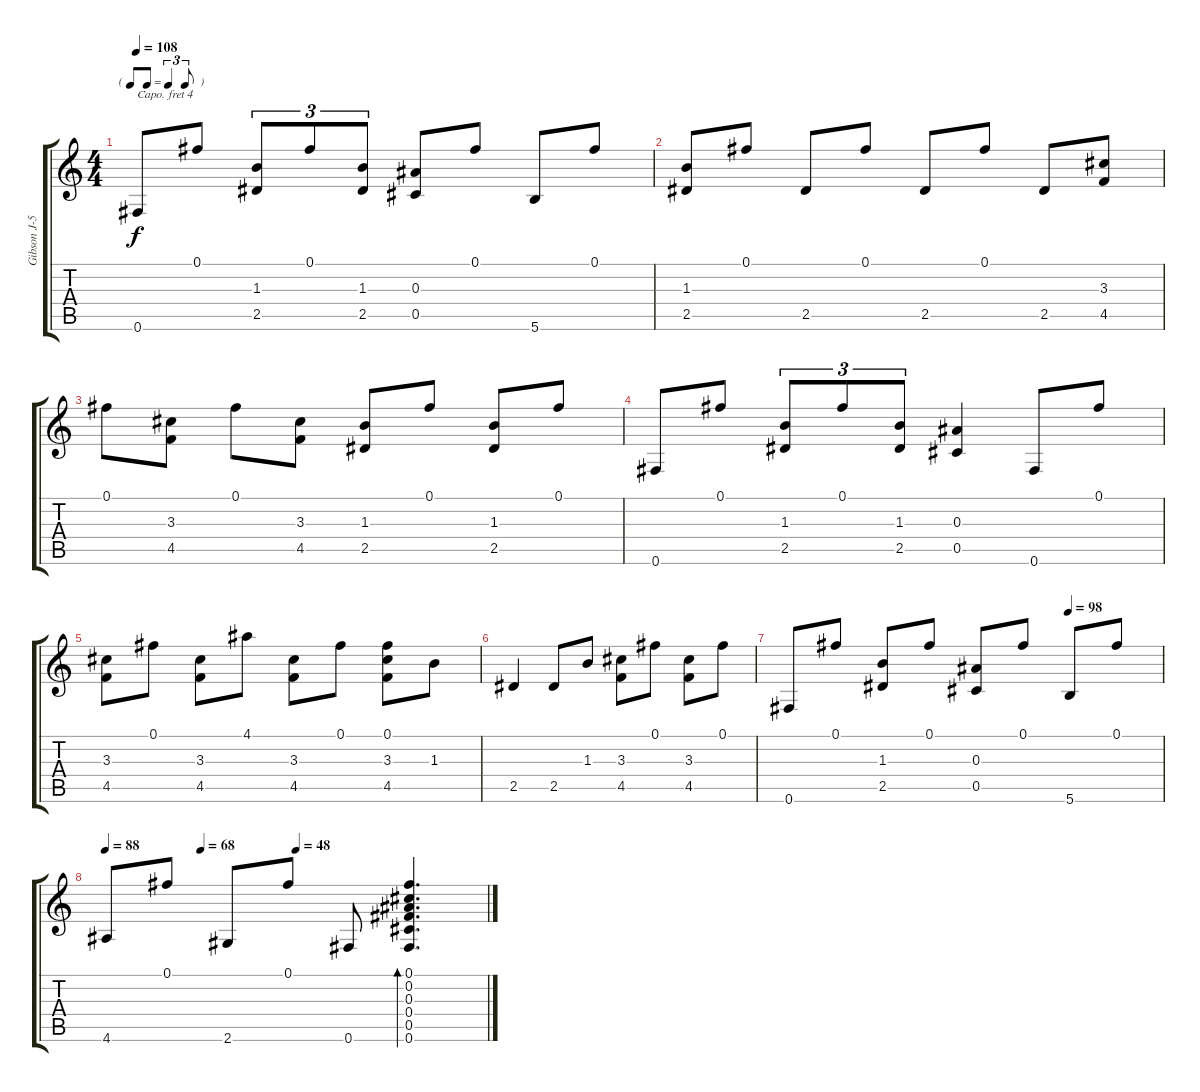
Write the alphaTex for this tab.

\track ("Gibson J-50" "Gibson J-5") {instrument acousticguitarsteel}
\staff {score tabs}
\capo 4
\tuning (D4 A3 Gb3 D3 A2 D2) {hide}
\ts (4 4)
\tf triplet8th
\tempo 108
\clef g2
\ks c
0.6.8{dy f} 0.1.8 (1.3 2.5).8{tu (3 2)} 0.1.8{tu (3 2)} (1.3 2.5).8{tu (3 2)} (0.3 0.5).8 0.1.8 5.6.8 0.1.8 |
(1.3 2.5).8 0.1.8 2.5.8 0.1.8 2.5.8 0.1.8 2.5.8 (3.3 4.5).8 |
0.1.8 (3.3 4.5).8 0.1.8 (3.3 4.5).8 (1.3 2.5).8 0.1.8 (1.3 2.5).8 0.1.8 |
0.6.8 0.1.8 (1.3 2.5).8{tu (3 2)} 0.1.8{tu (3 2)} (1.3 2.5).8{tu (3 2)} (0.3 0.5).4 0.6.8 0.1.8 |
(3.3 4.5).8 0.1.8 (3.3 4.5).8 4.1.8 (3.3 4.5).8 0.1.8 (0.1 3.3 4.5).8 1.3.8 |
2.5.4 2.5.8 1.3.8 (3.3 4.5).8 0.1.8 (3.3 4.5).8 0.1.8 |
\tempo (98 0.75)
0.6.8 0.1.8 (1.3 2.5).8 0.1.8 (0.3 0.5).8 0.1.8 5.6.8 0.1.8 |
\tempo 88
\tempo (68 0.25)
\tempo (48 0.5)
4.6.8 0.1.8 2.6.8 0.1.8 0.6.8 (0.1 0.2 0.3 0.4 0.5 0.6).4{d bd 120}
